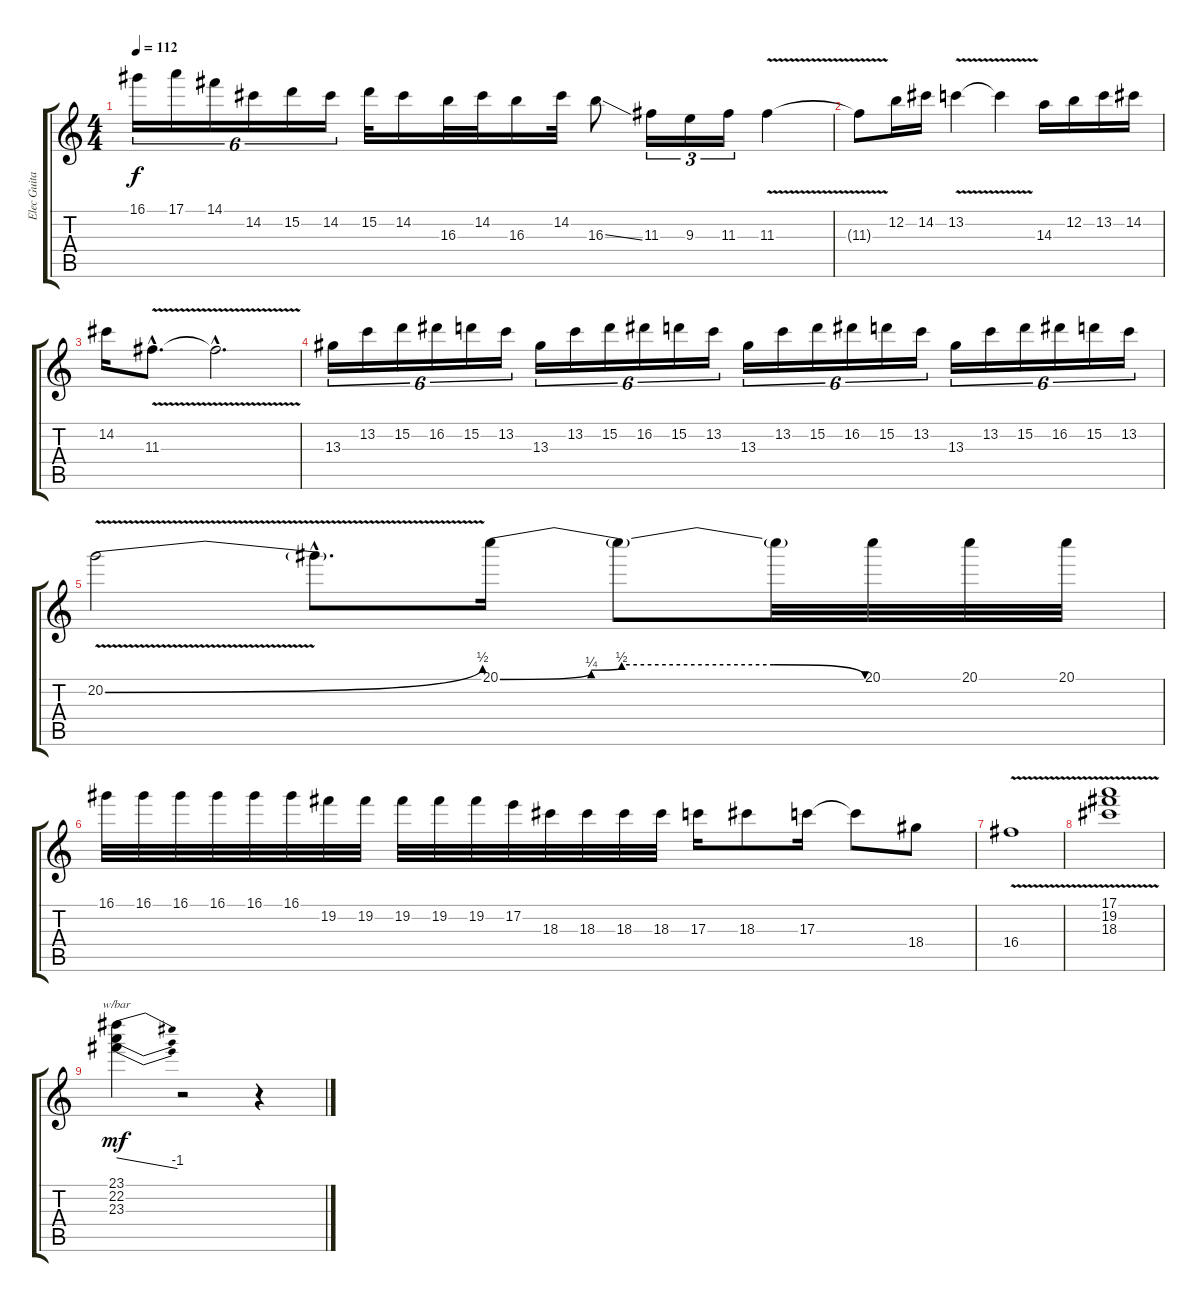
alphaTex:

\track ("Elec Guitar 3" "Elec Guita") {instrument distortionguitar}
\staff {score tabs}
\tuning (E4 B3 G3 D3 A2 E2) {hide}
\ts (4 4)
\tempo 112
\clef g2
\ks c
16.1.16{tu (6 4) dy f} 17.1.16{tu (6 4)} 14.1.16{tu (6 4)} 14.2.16{tu (6 4)} 15.2.16{tu (6 4)} 14.2.16{tu (6 4)} 15.2.32 14.2.16 16.3.32 14.2.32 16.3.16 14.2.32 16.3{ss}.8 11.3.16{tu (3 2)} 9.3.16{tu (3 2)} 11.3.16{tu (3 2)} 11.3{v}.4 |
11.3{t}.8 12.2.16 14.2.16 13.2{v}.4 13.2{t}.4 14.3.16 12.2.16 13.2.16 14.2.16 |
14.2.16 11.3{v hac}.8{d} 11.3{hac t}.2{d} |
13.3.16{tu (6 4)} 13.2.16{tu (6 4)} 15.2.16{tu (6 4)} 16.2.16{tu (6 4)} 15.2.16{tu (6 4)} 13.2.16{tu (6 4)} 13.3.16{tu (6 4)} 13.2.16{tu (6 4)} 15.2.16{tu (6 4)} 16.2.16{tu (6 4)} 15.2.16{tu (6 4)} 13.2.16{tu (6 4)} 13.3.16{tu (6 4)} 13.2.16{tu (6 4)} 15.2.16{tu (6 4)} 16.2.16{tu (6 4)} 15.2.16{tu (6 4)} 13.2.16{tu (6 4)} 13.3.16{tu (6 4)} 13.2.16{tu (6 4)} 15.2.16{tu (6 4)} 16.2.16{tu (6 4)} 15.2.16{tu (6 4)} 13.2.16{tu (6 4)} |
20.2{be (bend 0 0 60 2) v}.2 20.2{hac t}.8{d} 20.1{be (custom 0 0 15 1 20 2 45 2 60 0)}.16 20.1{t}.8 20.1{t}.32 20.1.32 20.1.32 20.1.32 |
16.1.32 16.1.32 16.1.32 16.1.32 16.1.32 16.1.32 19.2.32 19.2.32 19.2.32 19.2.32 19.2.32 17.2.32 18.3.32 18.3.32 18.3.32 18.3.32 17.3.16 18.3.8 17.3.16 17.3{t}.8 18.4.8 |
16.4{v}.1 |
(17.1{v} 19.2{v} 18.3{v}).1 |
(23.1 22.2 23.3).4{tbe (dive default 0 0 60 -4) dy mf} r.2 r.4
